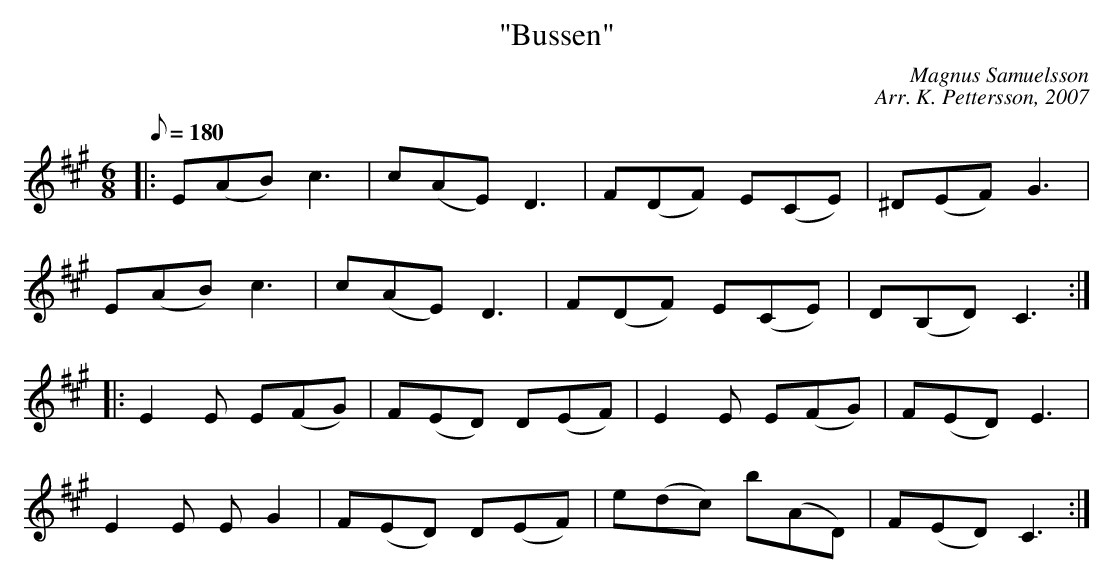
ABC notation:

X:1
T: "Bussen"
C: Magnus Samuelsson
C: Arr. K. Pettersson, 2007
M: 6/8
L: 1/8
K: A
Q: 180
|: E(AB) c3 | c(AE) D3 | F(DF) E(CE) | ^D(EF) G3 |
E(AB) c3 | c(AE) D3 | F(DF) E(CE) | D(B,D) C3 :|
|: E2E E(FG) | F(ED) D(EF) | E2E E(FG) | F(ED) E3 |
E2E EG2 | F(ED) D(EF) | e(dc) b(AD) | F(ED) C3 :|
